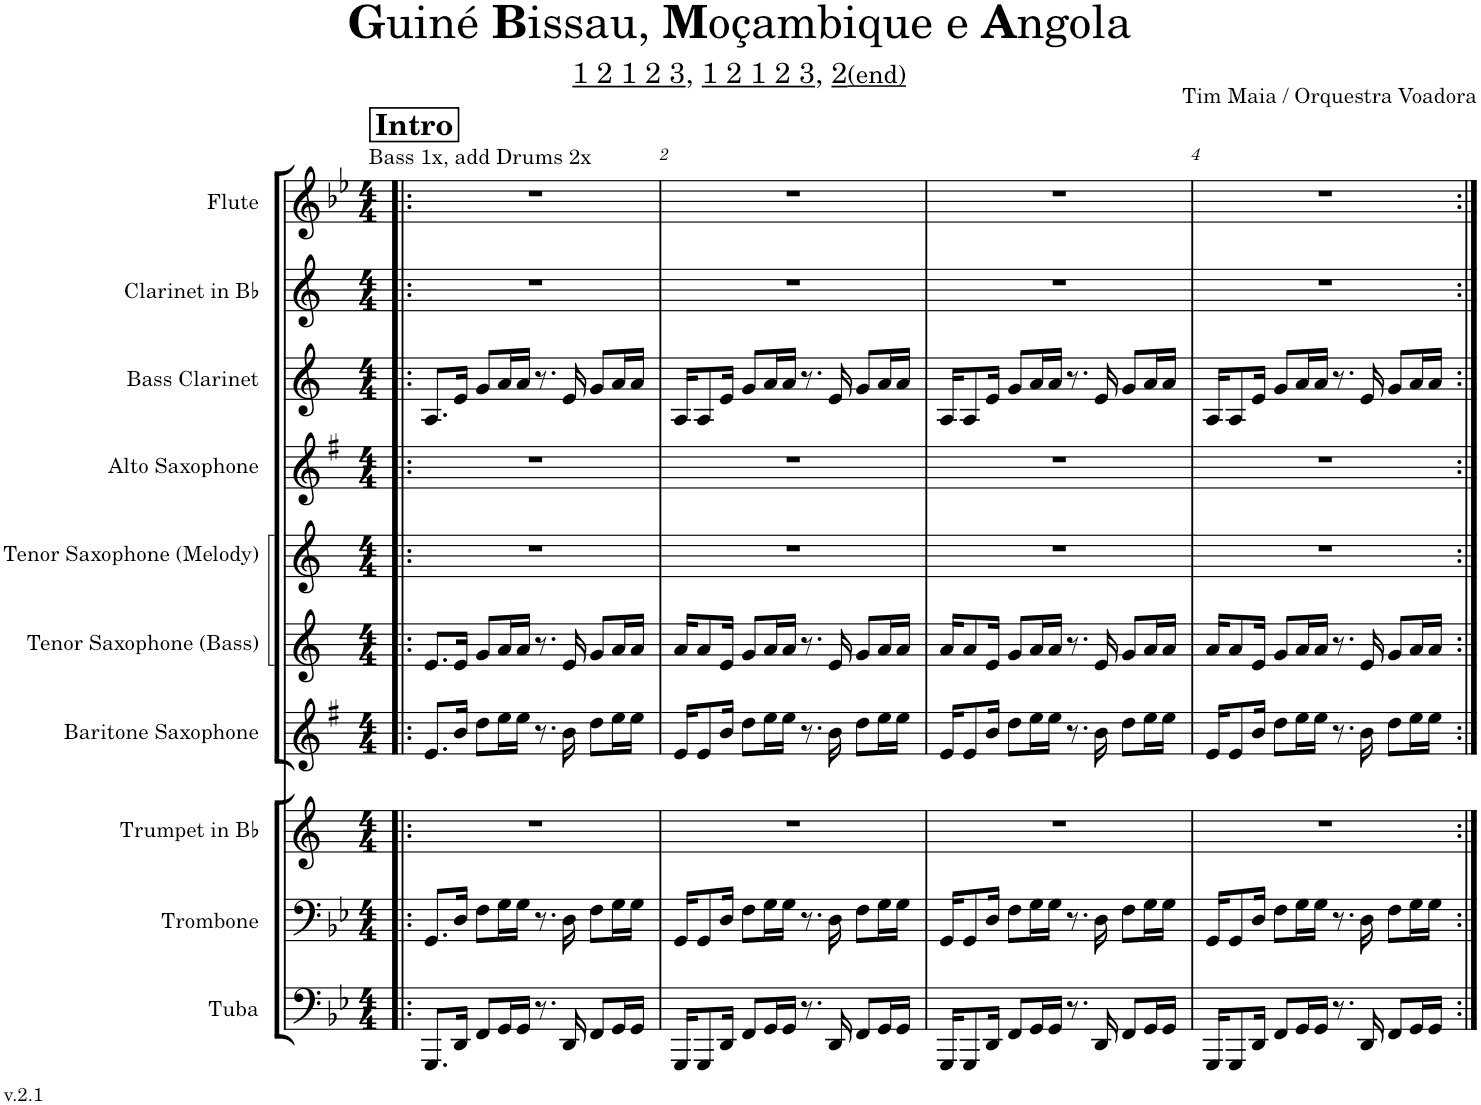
**kern	**kern	**kern	**kern	**kern	**kern	**kern	**kern	**kern	**kern
*part10	*part9	*part8	*part7	*part6	*part5	*part4	*part3	*part2	*part1
*staff10	*staff9	*staff8	*staff7	*staff6	*staff5	*staff4	*staff3	*staff2	*staff1
*I"Tuba	*I"Trombone	*I"Trumpet in Bb	*I"Baritone Saxophone	*I"Tenor Saxophone (Bass)	*I"Tenor Saxophone (Melody)	*I"Alto Saxophone	*I"Bass Clarinet	*I"Clarinet in Bb	*I"Flute
*I'Tba.	*I'Tbn.	*I'Tpt. in Bb	*I'Bar. Sax.	*I'T. Sax. (B)	*I'T. Sax. (M)	*I'A. Sax.	*I'B. Cl.	*I'Cl. in Bb	*I'Fl.
*clefF4	*clefF4	*clefG2	*clefG2	*clefG2	*clefG2	*clefG2	*clefG2	*clefG2	*clefG2
*	*	*Trd1c2	*Trd12c21	*Trd8c14	*Trd8c14	*Trd5c9	*Trd8c14	*Trd1c2	*
*k[b-e-]	*k[b-e-]	*k[]	*k[f#]	*k[]	*k[]	*k[f#]	*k[]	*k[]	*k[b-e-]
*M4/4	*M4/4	*M4/4	*M4/4	*M4/4	*M4/4	*M4/4	*M4/4	*M4/4	*M4/4
!!LO:REH:place=s1:a:B:cj:fs=14:t=Intro
=1!|:	=1!|:	=1!|:	=1!|:	=1!|:	=1!|:	=1!|:	=1!|:	=1!|:	=1!|:
!	!	!	!	!	!	!	!	!	!LO:TX:a:t=Bass 1x, add Drums 2x
8.GGG/L	8.GG/L	1r	8.e/L	8.e/L	1r	1r	8.A/L	1r	1r
16DD/Jk	16D/Jk	.	16b/Jk	16e/Jk	.	.	16e/Jk	.	.
8FF/L	8F\L	.	8dd\L	8g/L	.	.	8g/L	.	.
16GG/L	16G\L	.	16ee\L	16a/L	.	.	16a/L	.	.
16GG/JJ	16G\JJ	.	16ee\JJ	16a/JJ	.	.	16a/JJ	.	.
8.r	8.r	.	8.r	8.r	.	.	8.r	.	.
16DD/	16D\	.	16b\	16e/	.	.	16e/	.	.
8FF/L	8F\L	.	8dd\L	8g/L	.	.	8g/L	.	.
16GG/L	16G\L	.	16ee\L	16a/L	.	.	16a/L	.	.
16GG/JJ	16G\JJ	.	16ee\JJ	16a/JJ	.	.	16a/JJ	.	.
=2	=2	=2	=2	=2	=2	=2	=2	=2	=2
16GGG/KL	16GG/KL	1r	16e/KL	16a/KL	1r	1r	16A/KL	1r	1r
8GGG/	8GG/	.	8e/	8a/	.	.	8A/	.	.
16DD/Jk	16D/Jk	.	16b/Jk	16e/Jk	.	.	16e/Jk	.	.
8FF/L	8F\L	.	8dd\L	8g/L	.	.	8g/L	.	.
16GG/L	16G\L	.	16ee\L	16a/L	.	.	16a/L	.	.
16GG/JJ	16G\JJ	.	16ee\JJ	16a/JJ	.	.	16a/JJ	.	.
8.r	8.r	.	8.r	8.r	.	.	8.r	.	.
16DD/	16D\	.	16b\	16e/	.	.	16e/	.	.
8FF/L	8F\L	.	8dd\L	8g/L	.	.	8g/L	.	.
16GG/L	16G\L	.	16ee\L	16a/L	.	.	16a/L	.	.
16GG/JJ	16G\JJ	.	16ee\JJ	16a/JJ	.	.	16a/JJ	.	.
=3	=3	=3	=3	=3	=3	=3	=3	=3	=3
16GGG/KL	16GG/KL	1r	16e/KL	16a/KL	1r	1r	16A/KL	1r	1r
8GGG/	8GG/	.	8e/	8a/	.	.	8A/	.	.
16DD/Jk	16D/Jk	.	16b/Jk	16e/Jk	.	.	16e/Jk	.	.
8FF/L	8F\L	.	8dd\L	8g/L	.	.	8g/L	.	.
16GG/L	16G\L	.	16ee\L	16a/L	.	.	16a/L	.	.
16GG/JJ	16G\JJ	.	16ee\JJ	16a/JJ	.	.	16a/JJ	.	.
8.r	8.r	.	8.r	8.r	.	.	8.r	.	.
16DD/	16D\	.	16b\	16e/	.	.	16e/	.	.
8FF/L	8F\L	.	8dd\L	8g/L	.	.	8g/L	.	.
16GG/L	16G\L	.	16ee\L	16a/L	.	.	16a/L	.	.
16GG/JJ	16G\JJ	.	16ee\JJ	16a/JJ	.	.	16a/JJ	.	.
=4	=4	=4	=4	=4	=4	=4	=4	=4	=4
16GGG/KL	16GG/KL	1r	16e/KL	16a/KL	1r	1r	16A/KL	1r	1r
8GGG/	8GG/	.	8e/	8a/	.	.	8A/	.	.
16DD/Jk	16D/Jk	.	16b/Jk	16e/Jk	.	.	16e/Jk	.	.
8FF/L	8F\L	.	8dd\L	8g/L	.	.	8g/L	.	.
16GG/L	16G\L	.	16ee\L	16a/L	.	.	16a/L	.	.
16GG/JJ	16G\JJ	.	16ee\JJ	16a/JJ	.	.	16a/JJ	.	.
8.r	8.r	.	8.r	8.r	.	.	8.r	.	.
16DD/	16D\	.	16b\	16e/	.	.	16e/	.	.
8FF/L	8F\L	.	8dd\L	8g/L	.	.	8g/L	.	.
16GG/L	16G\L	.	16ee\L	16a/L	.	.	16a/L	.	.
16GG/JJ	16G\JJ	.	16ee\JJ	16a/JJ	.	.	16a/JJ	.	.
=:|!	=:|!	=:|!	=:|!	=:|!	=:|!	=:|!	=:|!	=:|!	=:|!
*-	*-	*-	*-	*-	*-	*-	*-	*-	*-
